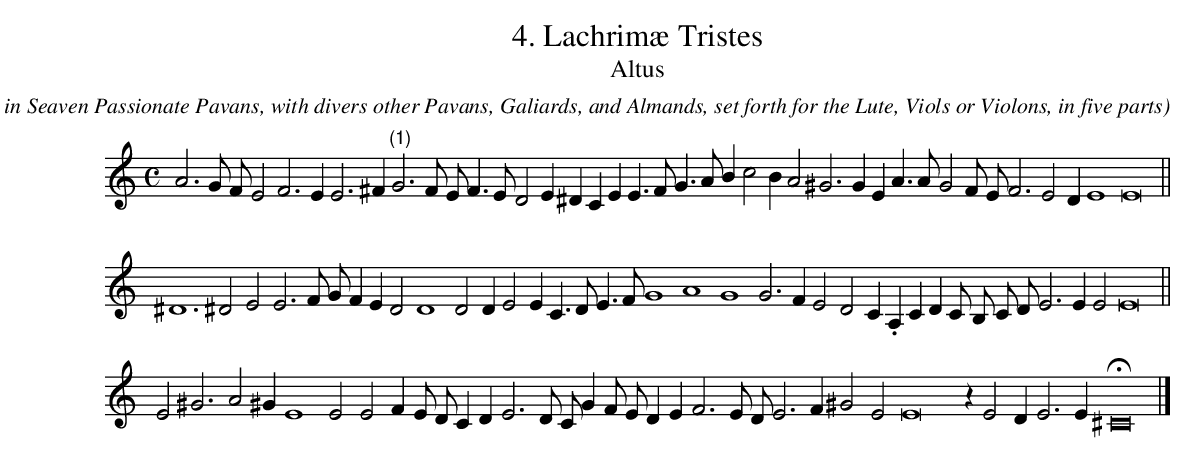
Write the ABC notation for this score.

X:1
T:4. Lachrim\ae Tristes
T:Altus
C: John Dowland
O: From Lachrimae, or Seaven Teares figured in Seaven Passionate Pavans, with divers other Pavans, Galiards, and Almands, set forth for the Lute, Viols or Violons, in five parts
L:1/4
M:C
K:Amin
A3 G/ F/ E2 F3 E E3 ^F "(1)"G3 F/ E/ F > E D2 E ^D C E E > F G > A B c2 B A2 ^G3 G E A > A G2 F/ E/ F3 E2 D E4 E8 ||
^D6 ^D2 E2 E3 F/ G/ F E D2 D4 D2 D E2 E C > D E > F G4 A4 G4 G3 F E2 D2 C . A, C D C/ B,/ C/ D/ E3 E E2 E8 ||
E2 ^G3 A2 ^G E4 E2 E2 F E/ D/ C D E3 D/ C/ G F/ E/ D E F3 E/ D/ E3 F ^G2 E2 E8 z E2 D E3 E H^C8 |]
